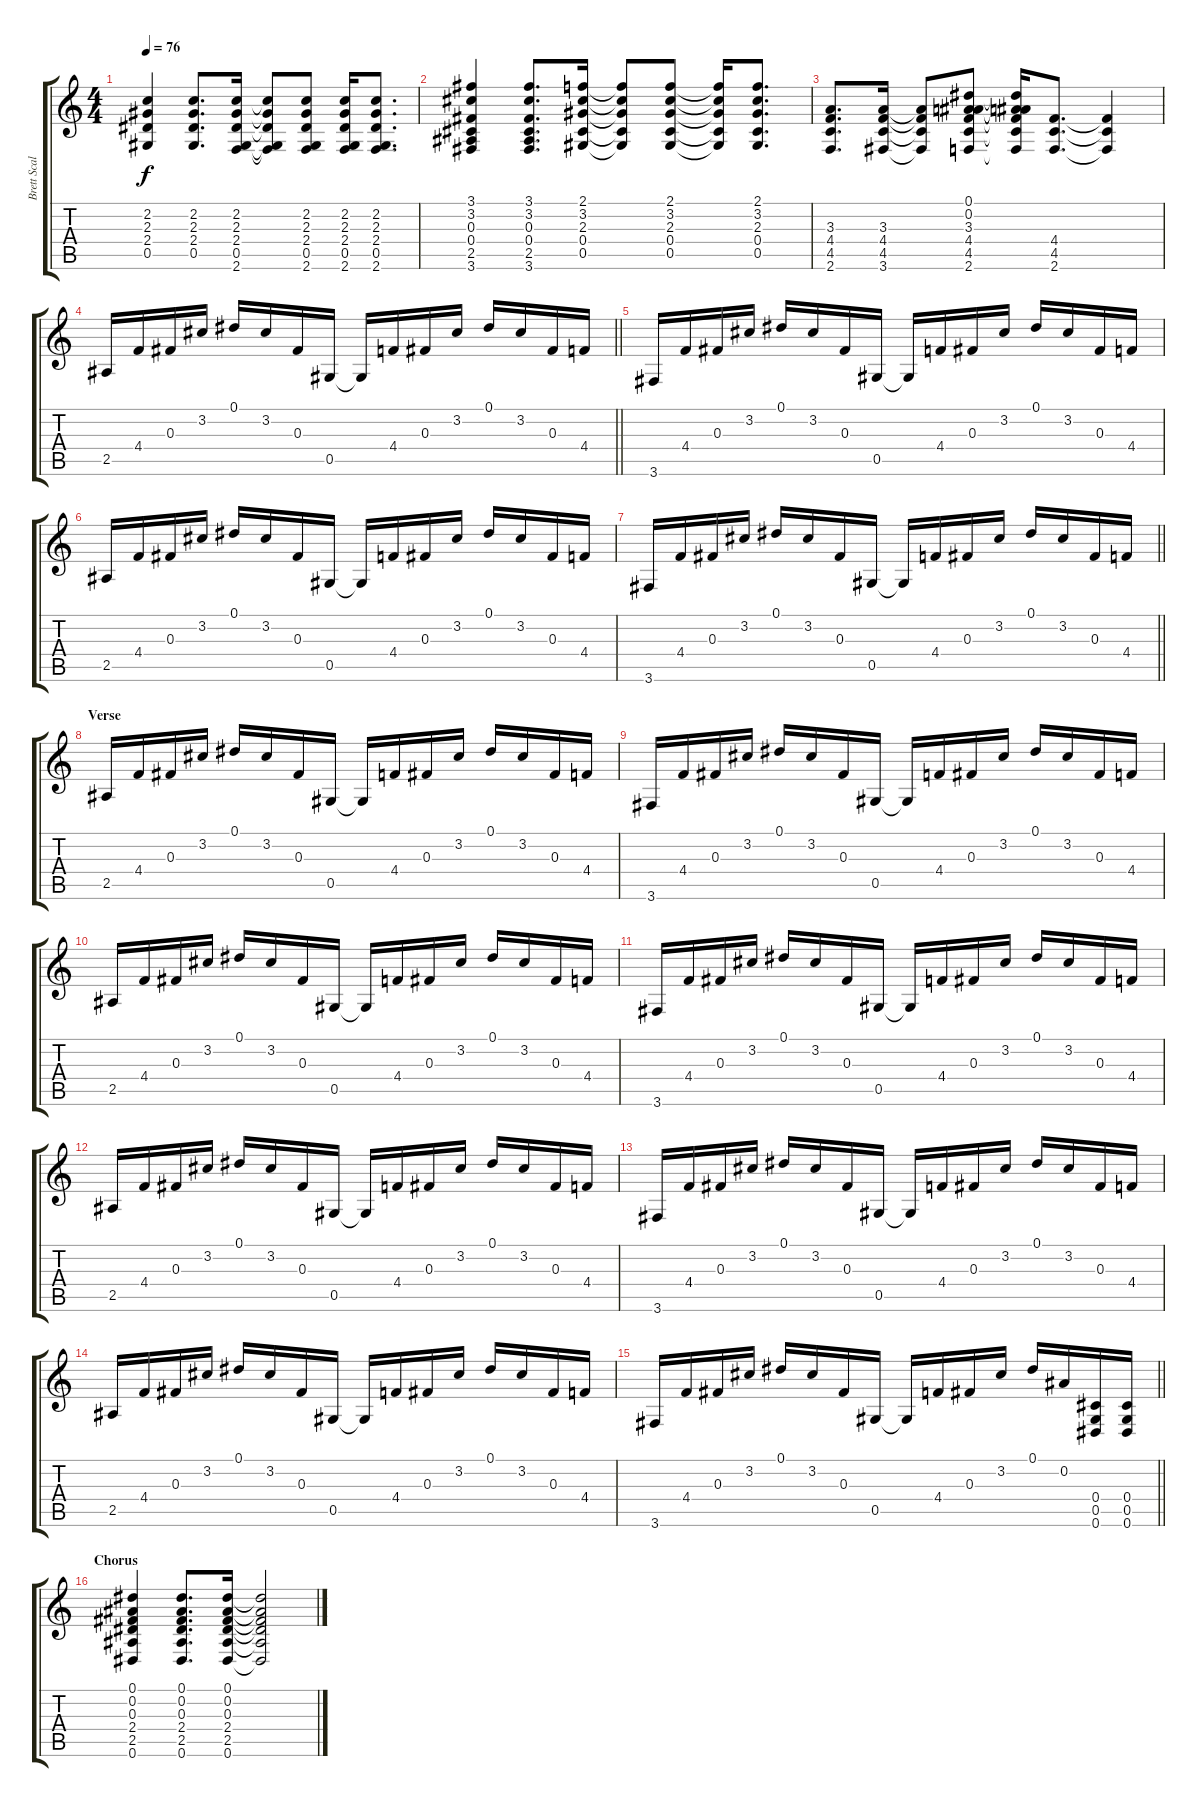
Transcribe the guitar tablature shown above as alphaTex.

\track ("Brett Scallions (Rhythm Guitar)" "Brett Scal") {instrument electricguitarclean}
\staff {score tabs}
\tuning (Eb4 Bb3 Gb3 Db3 Ab2 Eb2) {hide}
\ts (4 4)
\tempo 76
\clef g2
\ks c
(2.2 2.3 2.4 0.5).4{dy f} (2.2 2.3 2.4 0.5).8{d} (2.2 2.3 2.4 0.5 2.6).16 (2.2{t} 2.3{t} 2.4{t} 0.5{t} 2.6{t}).8 (2.2 2.3 2.4 0.5 2.6).8 (2.2 2.3 2.4 0.5 2.6).16 (2.2 2.3 2.4 0.5 2.6).8{d} |
(3.1 3.2 0.3 0.4 2.5 3.6).4 (3.1 3.2 0.3 0.4 2.5 3.6).8{d} (2.1 3.2 2.3 0.4 0.5).16 (2.1{t} 3.2{t} 2.3{t} 0.4{t} 0.5{t}).8 (2.1 3.2 2.3 0.4 0.5).8 (2.1{t} 3.2{t} 2.3{t} 0.4{t} 0.5{t}).16 (2.1 3.2 2.3 0.4 0.5).8{d} |
(3.3 4.4 4.5 2.6).8{d} (3.3 4.4 4.5 3.6).16 (3.3{t} 4.4{t} 4.5{t} 3.6{t}).8 (0.1 0.2 3.3 4.4 4.5 2.6).8 (0.1{t} 0.2{t} 3.3{t} 4.4{t} 4.5{t} 2.6{t}).16 (4.4 4.5 2.6).8{d} (4.4{t} 4.5{t} 2.6{t}).4 |
\barLineRight lightlight
2.5.16 4.4.16 0.3.16 3.2.16 0.1.16 3.2.16 0.3.16 0.5.16 0.5{t}.16 4.4.16 0.3.16 3.2.16 0.1.16 3.2.16 0.3.16 4.4.16 |
3.6.16 4.4.16 0.3.16 3.2.16 0.1.16 3.2.16 0.3.16 0.5.16 0.5{t}.16 4.4.16 0.3.16 3.2.16 0.1.16 3.2.16 0.3.16 4.4.16 |
2.5.16 4.4.16 0.3.16 3.2.16 0.1.16 3.2.16 0.3.16 0.5.16 0.5{t}.16 4.4.16 0.3.16 3.2.16 0.1.16 3.2.16 0.3.16 4.4.16 |
\barLineRight lightlight
3.6.16 4.4.16 0.3.16 3.2.16 0.1.16 3.2.16 0.3.16 0.5.16 0.5{t}.16 4.4.16 0.3.16 3.2.16 0.1.16 3.2.16 0.3.16 4.4.16 |
\section ("" "Verse")
2.5.16 4.4.16 0.3.16 3.2.16 0.1.16 3.2.16 0.3.16 0.5.16 0.5{t}.16 4.4.16 0.3.16 3.2.16 0.1.16 3.2.16 0.3.16 4.4.16 |
3.6.16 4.4.16 0.3.16 3.2.16 0.1.16 3.2.16 0.3.16 0.5.16 0.5{t}.16 4.4.16 0.3.16 3.2.16 0.1.16 3.2.16 0.3.16 4.4.16 |
2.5.16 4.4.16 0.3.16 3.2.16 0.1.16 3.2.16 0.3.16 0.5.16 0.5{t}.16 4.4.16 0.3.16 3.2.16 0.1.16 3.2.16 0.3.16 4.4.16 |
3.6.16 4.4.16 0.3.16 3.2.16 0.1.16 3.2.16 0.3.16 0.5.16 0.5{t}.16 4.4.16 0.3.16 3.2.16 0.1.16 3.2.16 0.3.16 4.4.16 |
2.5.16 4.4.16 0.3.16 3.2.16 0.1.16 3.2.16 0.3.16 0.5.16 0.5{t}.16 4.4.16 0.3.16 3.2.16 0.1.16 3.2.16 0.3.16 4.4.16 |
3.6.16 4.4.16 0.3.16 3.2.16 0.1.16 3.2.16 0.3.16 0.5.16 0.5{t}.16 4.4.16 0.3.16 3.2.16 0.1.16 3.2.16 0.3.16 4.4.16 |
2.5.16 4.4.16 0.3.16 3.2.16 0.1.16 3.2.16 0.3.16 0.5.16 0.5{t}.16 4.4.16 0.3.16 3.2.16 0.1.16 3.2.16 0.3.16 4.4.16 |
\barLineRight lightlight
3.6.16 4.4.16 0.3.16 3.2.16 0.1.16 3.2.16 0.3.16 0.5.16 0.5{t}.16 4.4.16 0.3.16 3.2.16 0.1.16 0.2.16 (0.4 0.5 0.6).16 (0.4 0.5 0.6).16 |
\section ("" "Chorus")
(0.1 0.2 0.3 2.4 2.5 0.6).4 (0.1 0.2 0.3 2.4 2.5 0.6).8{d} (0.1 0.2 0.3 2.4 2.5 0.6).16 (0.1{t} 0.2{t} 0.3{t} 2.4{t} 2.5{t} 0.6{t}).2
